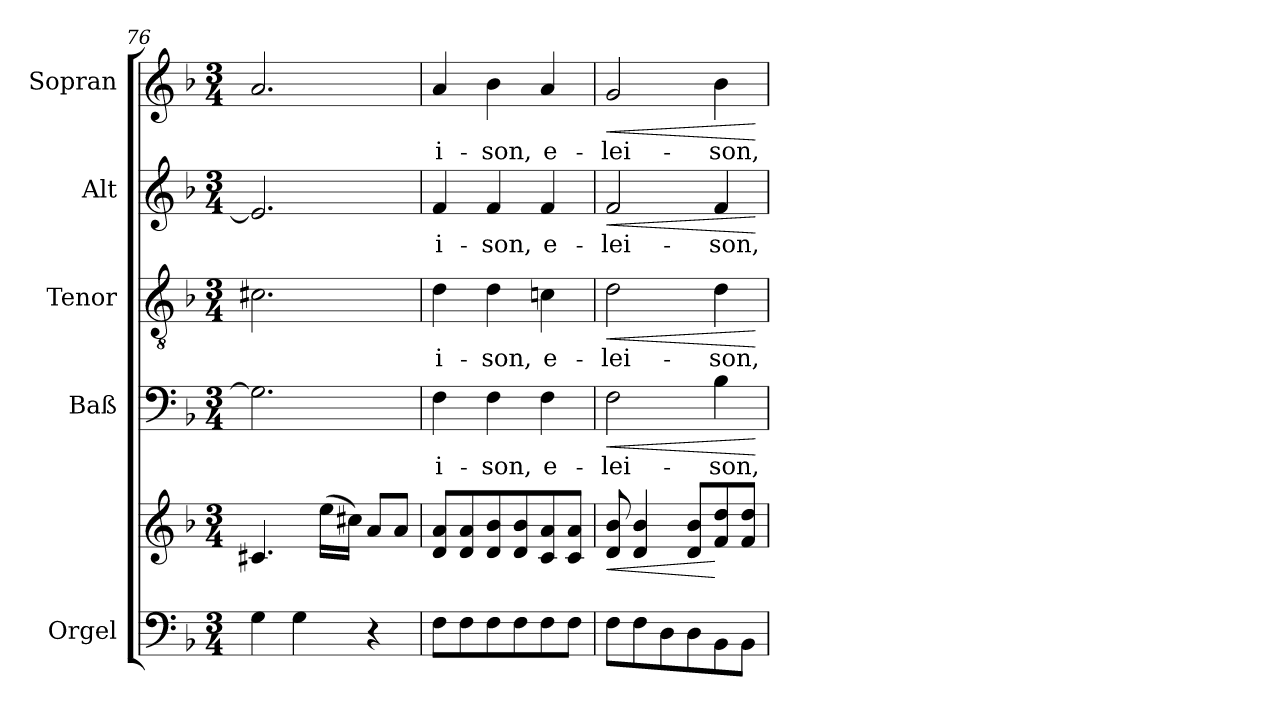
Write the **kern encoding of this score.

**kern	**kern	**dynam	**kern	**text	**dynam	**kern	**text	**dynam	**kern	**text	**dynam	**kern	**text	**dynam
*part5	*part5	*part5	*part4	*part4	*part4	*part3	*part3	*part3	*part2	*part2	*part2	*part1	*part1	*part1
*staff6	*staff5	*staff5/6	*staff4	*staff4	*staff4	*staff3	*staff3	*staff3	*staff2	*staff2	*staff2	*staff1	*staff1	*staff1
*I"Orgel	*	*	*I"Baß	*	*	*I"Tenor	*	*	*I"Alt	*	*	*I"Sopran	*	*
*I'Org.	*	*	*	*	*	*	*	*	*	*	*	*	*	*
*clefF4	*clefG2	*	*clefF4	*	*	*clefGv2	*	*	*clefG2	*	*	*clefG2	*	*
*k[b-]	*k[b-]	*	*k[b-]	*	*	*k[b-]	*	*	*k[b-]	*	*	*k[b-]	*	*
*F:	*F:	*	*F:	*	*	*F:	*	*	*F:	*	*	*F:	*	*
*M3/4	*M3/4	*	*M3/4	*	*	*M3/4	*	*	*M3/4	*	*	*M3/4	*	*
=76	=76	=76	=76	=76	=76	=76	=76	=76	=76	=76	=76	=76	=76	=76
4G\	4.c#X/	.	2.G\]	.	.	2.c#X\	.	.	2.e/]	.	.	2.a/	.	.
4G\	.	.	.	.	.	.	.	.	.	.	.	.	.	.
.	(>16ee\LL	.	.	.	.	.	.	.	.	.	.	.	.	.
.	16cc#X\JJ)	.	.	.	.	.	.	.	.	.	.	.	.	.
4r	8a/L	.	.	.	.	.	.	.	.	.	.	.	.	.
.	8a/J	.	.	.	.	.	.	.	.	.	.	.	.	.
=77	=77	=77	=77	=77	=77	=77	=77	=77	=77	=77	=77	=77	=77	=77
!	!	!	!	!LO:LY:b	!	!	!LO:LY:b	!	!	!LO:LY:b	!	!	!LO:LY:b	!
8F\L	8d/ 8a/L	.	4F\	-i-	.	4d\	-i-	.	4f/	-i-	.	4a/	-i-	.
8F\	8d/ 8a/	.	.	.	.	.	.	.	.	.	.	.	.	.
!	!	!	!	!LO:LY:b	!	!	!LO:LY:b	!	!	!LO:LY:b	!	!	!LO:LY:b	!
8F\	8d/ 8b-/	.	4F\	-son,	.	4d\	-son,	.	4f/	-son,	.	4b-\	-son,	.
8F\	8d/ 8b-/	.	.	.	.	.	.	.	.	.	.	.	.	.
!	!	!	!	!LO:LY:b	!	!	!LO:LY:b	!	!	!LO:LY:b	!	!	!LO:LY:b	!
8F\	8c/ 8a/	.	4F\	e-	.	4cn\	e-	.	4f/	e-	.	4a/	e-	.
8F\J	8c/ 8a/J	.	.	.	.	.	.	.	.	.	.	.	.	.
=78	=78	=78	=78	=78	=78	=78	=78	=78	=78	=78	=78	=78	=78	=78
!	!	!LO:HP:b	!	!LO:LY:b	!LO:HP:b	!	!LO:LY:b	!LO:HP:b	!	!LO:LY:b	!LO:HP:b	!	!LO:LY:b	!LO:HP:b
8F\L	8d/ 8b-/	<	2F\	-lei-	<	2d\	-lei-	<	2f/	-lei-	<	2g/	-lei-	<
8F\	4d/ 4b-/	.	.	.	.	.	.	.	.	.	.	.	.	.
8D\	.	.	.	.	.	.	.	.	.	.	.	.	.	.
8D\	8d/ 8b-/L	.	.	.	.	.	.	.	.	.	.	.	.	.
!	!	!	!	!LO:LY:b	!	!	!LO:LY:b	!	!	!LO:LY:b	!	!	!LO:LY:b	!
8BB-\	8f/ 8dd/	[	4B-\	-son,	.	4d\	-son,	.	4f/	-son,	.	4b-\	-son,	.
8BB-\J	8f/ 8dd/J	.	.	.	.	.	.	.	.	.	.	.	.	.
.	.	.	.	.	[	.	.	[	.	.	[	.	.	[
=	=	=	=	=	=	=	=	=	=	=	=	=	=	=
*-	*-	*-	*-	*-	*-	*-	*-	*-	*-	*-	*-	*-	*-	*-
